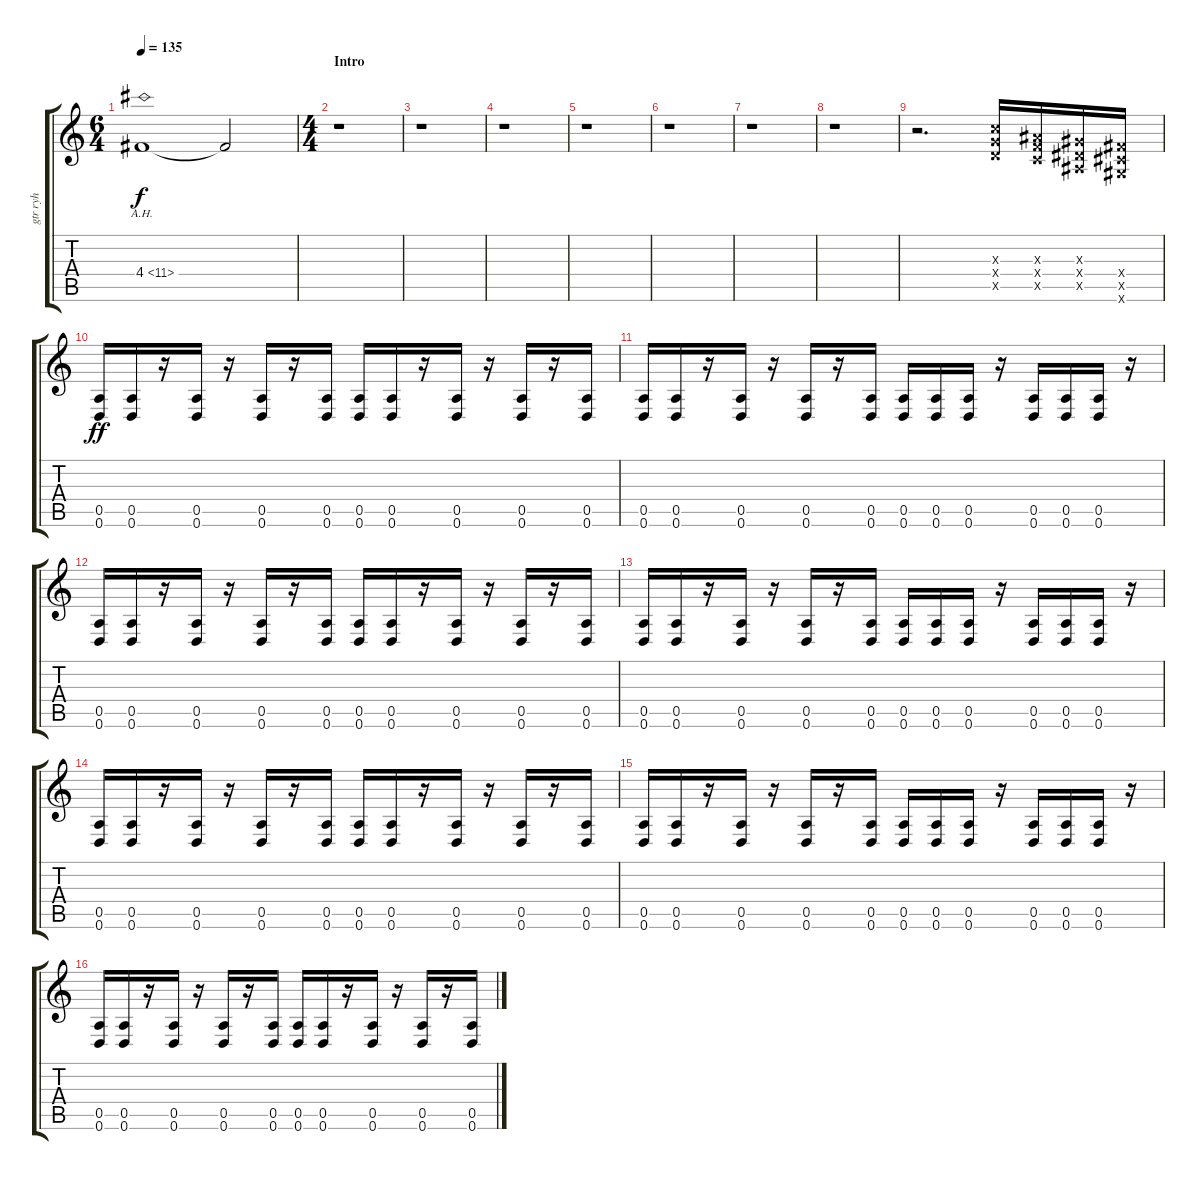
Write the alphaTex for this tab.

\track ("gtr ryh" "gtr ryh") {instrument distortionguitar}
\staff {score tabs}
\tuning (E4 B3 G3 D3 A2 D2) {hide}
\ts (6 4)
\tempo 135
\clef g2
\ks c
4.4{ah 7}.1{dy f} 4.4{t}.2 |
\ts (4 4)
\section ("" "Intro")
r.1 |
r.1 |
r.1 |
r.1 |
r.1 |
r.1 |
r.1 |
r.2{d} (5.3{x} 5.4{x} 5.5{x}).16 (3.3{x} 3.4{x} 3.5{x}).16 (1.3{x} 1.4{x} 1.5{x}).16 (4.4{x} 4.5{x} 6.6{x}).16 |
(0.5 0.6).16{dy ff} (0.5 0.6).16 r.16 (0.5 0.6).16 r.16 (0.5 0.6).16 r.16 (0.5 0.6).16 (0.5 0.6).16 (0.5 0.6).16 r.16 (0.5 0.6).16 r.16 (0.5 0.6).16 r.16 (0.5 0.6).16 |
(0.5 0.6).16 (0.5 0.6).16 r.16 (0.5 0.6).16 r.16 (0.5 0.6).16 r.16 (0.5 0.6).16 (0.5 0.6).16 (0.5 0.6).16 (0.5 0.6).16 r.16 (0.5 0.6).16 (0.5 0.6).16 (0.5 0.6).16 r.16 |
(0.5 0.6).16 (0.5 0.6).16 r.16 (0.5 0.6).16 r.16 (0.5 0.6).16 r.16 (0.5 0.6).16 (0.5 0.6).16 (0.5 0.6).16 r.16 (0.5 0.6).16 r.16 (0.5 0.6).16 r.16 (0.5 0.6).16 |
(0.5 0.6).16 (0.5 0.6).16 r.16 (0.5 0.6).16 r.16 (0.5 0.6).16 r.16 (0.5 0.6).16 (0.5 0.6).16 (0.5 0.6).16 (0.5 0.6).16 r.16 (0.5 0.6).16 (0.5 0.6).16 (0.5 0.6).16 r.16 |
(0.5 0.6).16 (0.5 0.6).16 r.16 (0.5 0.6).16 r.16 (0.5 0.6).16 r.16 (0.5 0.6).16 (0.5 0.6).16 (0.5 0.6).16 r.16 (0.5 0.6).16 r.16 (0.5 0.6).16 r.16 (0.5 0.6).16 |
(0.5 0.6).16 (0.5 0.6).16 r.16 (0.5 0.6).16 r.16 (0.5 0.6).16 r.16 (0.5 0.6).16 (0.5 0.6).16 (0.5 0.6).16 (0.5 0.6).16 r.16 (0.5 0.6).16 (0.5 0.6).16 (0.5 0.6).16 r.16 |
(0.5 0.6).16 (0.5 0.6).16 r.16 (0.5 0.6).16 r.16 (0.5 0.6).16 r.16 (0.5 0.6).16 (0.5 0.6).16 (0.5 0.6).16 r.16 (0.5 0.6).16 r.16 (0.5 0.6).16 r.16 (0.5 0.6).16
